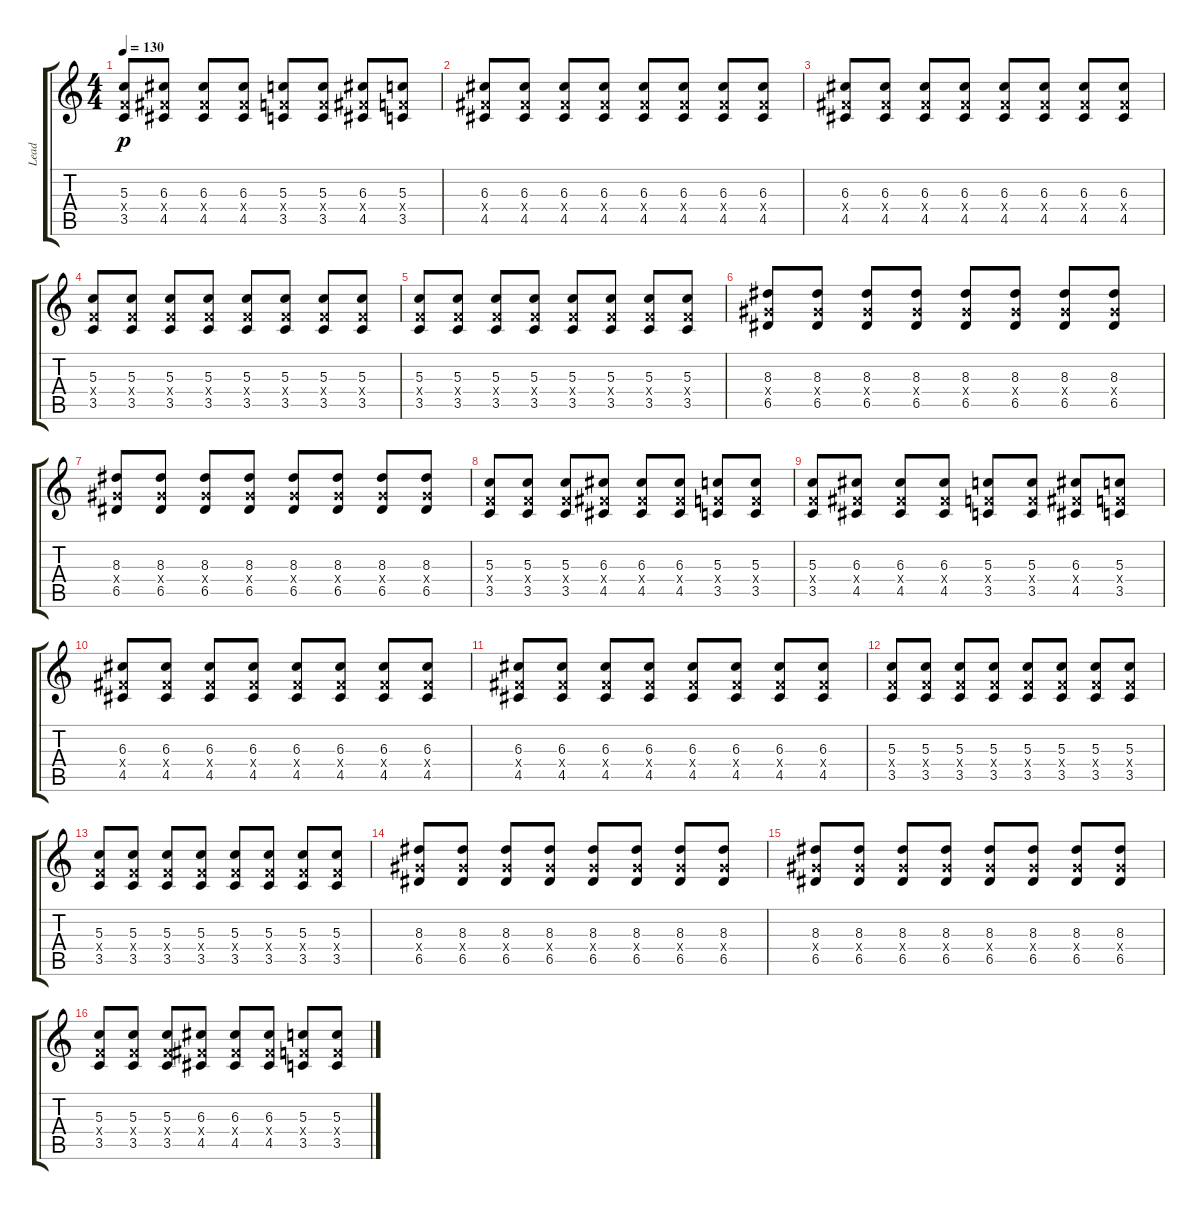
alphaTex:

\track ("Lead" "Lead") {instrument overdrivenguitar}
\staff {score tabs}
\tuning (E4 B3 G3 D3 A2 D2) {hide}
\ts (4 4)
\tempo 130
\clef g2
\ks c
(5.3 3.4{x} 3.5).8{dy p} (6.3 4.4{x} 4.5).8 (6.3 4.4{x} 4.5).8 (6.3 4.4{x} 4.5).8 (5.3 3.4{x} 3.5).8 (5.3 3.4{x} 3.5).8 (6.3 4.4{x} 4.5).8 (5.3 3.4{x} 3.5).8 |
(6.3 4.4{x} 4.5).8 (6.3 4.4{x} 4.5).8 (6.3 4.4{x} 4.5).8 (6.3 4.4{x} 4.5).8 (6.3 4.4{x} 4.5).8 (6.3 4.4{x} 4.5).8 (6.3 4.4{x} 4.5).8 (6.3 4.4{x} 4.5).8 |
(6.3 4.4{x} 4.5).8 (6.3 4.4{x} 4.5).8 (6.3 4.4{x} 4.5).8 (6.3 4.4{x} 4.5).8 (6.3 4.4{x} 4.5).8 (6.3 4.4{x} 4.5).8 (6.3 4.4{x} 4.5).8 (6.3 4.4{x} 4.5).8 |
(5.3 3.4{x} 3.5).8 (5.3 3.4{x} 3.5).8 (5.3 3.4{x} 3.5).8 (5.3 3.4{x} 3.5).8 (5.3 3.4{x} 3.5).8 (5.3 3.4{x} 3.5).8 (5.3 3.4{x} 3.5).8 (5.3 3.4{x} 3.5).8 |
(5.3 3.4{x} 3.5).8 (5.3 3.4{x} 3.5).8 (5.3 3.4{x} 3.5).8 (5.3 3.4{x} 3.5).8 (5.3 3.4{x} 3.5).8 (5.3 3.4{x} 3.5).8 (5.3 3.4{x} 3.5).8 (5.3 3.4{x} 3.5).8 |
(8.3 6.4{x} 6.5).8 (8.3 6.4{x} 6.5).8 (8.3 6.4{x} 6.5).8 (8.3 6.4{x} 6.5).8 (8.3 6.4{x} 6.5).8 (8.3 6.4{x} 6.5).8 (8.3 6.4{x} 6.5).8 (8.3 6.4{x} 6.5).8 |
(8.3 6.4{x} 6.5).8 (8.3 6.4{x} 6.5).8 (8.3 6.4{x} 6.5).8 (8.3 6.4{x} 6.5).8 (8.3 6.4{x} 6.5).8 (8.3 6.4{x} 6.5).8 (8.3 6.4{x} 6.5).8 (8.3 6.4{x} 6.5).8 |
(5.3 3.4{x} 3.5).8 (5.3 3.4{x} 3.5).8 (5.3 3.4{x} 3.5).8 (6.3 4.4{x} 4.5).8 (6.3 4.4{x} 4.5).8 (6.3 4.4{x} 4.5).8 (5.3 3.4{x} 3.5).8 (5.3 3.4{x} 3.5).8 |
(5.3 3.4{x} 3.5).8 (6.3 4.4{x} 4.5).8 (6.3 4.4{x} 4.5).8 (6.3 4.4{x} 4.5).8 (5.3 3.4{x} 3.5).8 (5.3 3.4{x} 3.5).8 (6.3 4.4{x} 4.5).8 (5.3 3.4{x} 3.5).8 |
(6.3 4.4{x} 4.5).8 (6.3 4.4{x} 4.5).8 (6.3 4.4{x} 4.5).8 (6.3 4.4{x} 4.5).8 (6.3 4.4{x} 4.5).8 (6.3 4.4{x} 4.5).8 (6.3 4.4{x} 4.5).8 (6.3 4.4{x} 4.5).8 |
(6.3 4.4{x} 4.5).8 (6.3 4.4{x} 4.5).8 (6.3 4.4{x} 4.5).8 (6.3 4.4{x} 4.5).8 (6.3 4.4{x} 4.5).8 (6.3 4.4{x} 4.5).8 (6.3 4.4{x} 4.5).8 (6.3 4.4{x} 4.5).8 |
(5.3 3.4{x} 3.5).8 (5.3 3.4{x} 3.5).8 (5.3 3.4{x} 3.5).8 (5.3 3.4{x} 3.5).8 (5.3 3.4{x} 3.5).8 (5.3 3.4{x} 3.5).8 (5.3 3.4{x} 3.5).8 (5.3 3.4{x} 3.5).8 |
(5.3 3.4{x} 3.5).8 (5.3 3.4{x} 3.5).8 (5.3 3.4{x} 3.5).8 (5.3 3.4{x} 3.5).8 (5.3 3.4{x} 3.5).8 (5.3 3.4{x} 3.5).8 (5.3 3.4{x} 3.5).8 (5.3 3.4{x} 3.5).8 |
(8.3 6.4{x} 6.5).8 (8.3 6.4{x} 6.5).8 (8.3 6.4{x} 6.5).8 (8.3 6.4{x} 6.5).8 (8.3 6.4{x} 6.5).8 (8.3 6.4{x} 6.5).8 (8.3 6.4{x} 6.5).8 (8.3 6.4{x} 6.5).8 |
(8.3 6.4{x} 6.5).8 (8.3 6.4{x} 6.5).8 (8.3 6.4{x} 6.5).8 (8.3 6.4{x} 6.5).8 (8.3 6.4{x} 6.5).8 (8.3 6.4{x} 6.5).8 (8.3 6.4{x} 6.5).8 (8.3 6.4{x} 6.5).8 |
(5.3 3.4{x} 3.5).8 (5.3 3.4{x} 3.5).8 (5.3 3.4{x} 3.5).8 (6.3 4.4{x} 4.5).8 (6.3 4.4{x} 4.5).8 (6.3 4.4{x} 4.5).8 (5.3 3.4{x} 3.5).8 (5.3 3.4{x} 3.5).8
